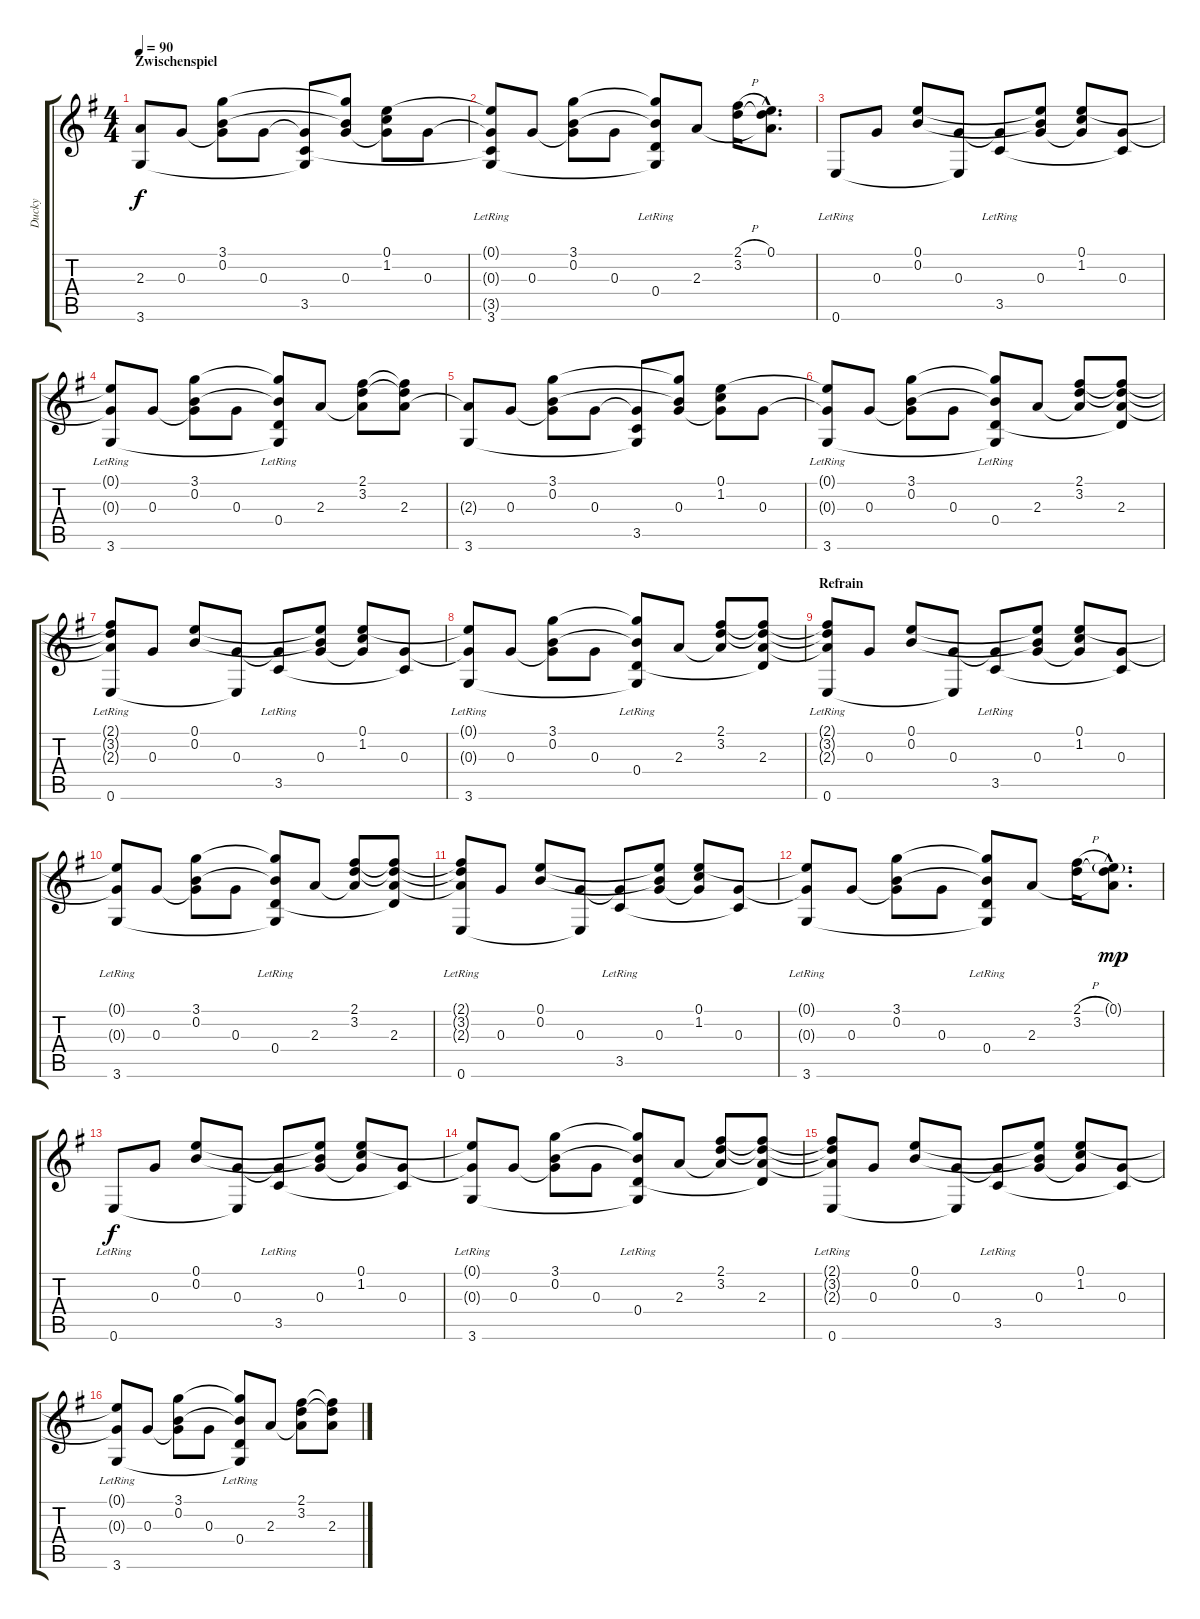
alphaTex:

\track ("Ducky" "Ducky") {instrument acousticguitarnylon}
\staff {score tabs}
\tuning (E4 B3 G3 D3 A2 E2) {hide}
\ts (4 4)
\section ("" "Zwischenspiel")
\tempo 90
\clef g2
\ks g
(2.3{t} 3.6).8{dy f} 0.3.8 (3.1 0.2 0.3{t}).8 0.3.8 (0.3{t} 3.5 3.6{t}).8 (3.1{t} 0.2{t} 0.3).8 (0.1 1.2 0.3{t}).8 0.3.8 |
(0.1{t} 0.3{t} 3.5{t} 3.6{lr}).8 0.3.8 (3.1 0.2 0.3{t}).8 0.3.8 (3.1{t} 0.2{t} 0.4{lr} 3.6{t}).8 2.3.8 (2.1{h} 3.2).16 (0.1{hac} 3.2{hac t} 2.3{hac t}).8{d} |
0.6{lr}.8 0.3.8 (0.1 0.2).8 (0.3 0.6{t}).8 (0.3{t} 3.5{lr}).8 (0.1{t} 0.2{t} 0.3).8 (0.1 1.2 0.3{t}).8 (0.3 3.5{t}).8 |
(0.1{t} 0.3{t} 3.6{lr}).8 0.3.8 (3.1 0.2 0.3{t}).8 0.3.8 (3.1{t} 0.2{t} 0.4{lr} 3.6{t}).8 2.3.8 (2.1 3.2 2.3{t}).8 (2.1{t} 3.2{t} 2.3).8 |
(2.3{t} 3.6).8 0.3.8 (3.1 0.2 0.3{t}).8 0.3.8 (0.3{t} 3.5 3.6{t}).8 (3.1{t} 0.2{t} 0.3).8 (0.1 1.2 0.3{t}).8 0.3.8 |
(0.1{t} 0.3{t} 3.6{lr}).8 0.3.8 (3.1 0.2 0.3{t}).8 0.3.8 (3.1{t} 0.2{t} 0.4{lr} 3.6{t}).8 2.3.8 (2.1 3.2 2.3{t}).8 (2.1{t} 3.2{t} 2.3 0.4{t}).8 |
(2.1{t} 3.2{t} 2.3{t} 0.6{lr}).8 0.3.8 (0.1 0.2).8 (0.3 0.6{t}).8 (0.3{t} 3.5{lr}).8 (0.1{t} 0.2{t} 0.3).8 (0.1 1.2 0.3{t}).8 (0.3 3.5{t}).8 |
(0.1{t} 0.3{t} 3.6{lr}).8 0.3.8 (3.1 0.2 0.3{t}).8 0.3.8 (3.1{t} 0.2{t} 0.4{lr} 3.6{t}).8 2.3.8 (2.1 3.2 2.3{t}).8 (2.1{t} 3.2{t} 2.3 0.4{t}).8 |
\section ("" "Refrain")
(2.1{t} 3.2{t} 2.3{t} 0.6{lr}).8 0.3.8 (0.1 0.2).8 (0.3 0.6{t}).8 (0.3{t} 3.5{lr}).8 (0.1{t} 0.2{t} 0.3).8 (0.1 1.2 0.3{t}).8 (0.3 3.5{t}).8 |
(0.1{t} 0.3{t} 3.6{lr}).8 0.3.8 (3.1 0.2 0.3{t}).8 0.3.8 (3.1{t} 0.2{t} 0.4{lr} 3.6{t}).8 2.3.8 (2.1 3.2 2.3{t}).8 (2.1{t} 3.2{t} 2.3 0.4{t}).8 |
(2.1{t} 3.2{t} 2.3{t} 0.6{lr}).8 0.3.8 (0.1 0.2).8 (0.3 0.6{t}).8 (0.3{t} 3.5{lr}).8 (0.1{t} 0.2{t} 0.3).8 (0.1 1.2 0.3{t}).8 (0.3 3.5{t}).8 |
(0.1{t} 0.3{t} 3.6{lr}).8 0.3.8 (3.1 0.2 0.3{t}).8 0.3.8 (3.1{t} 0.2{t} 0.4{lr} 3.6{t}).8 2.3.8 (2.1{h} 3.2).16 (0.1{g hac} 3.2{hac t} 2.3{hac t}).8{d dy mp} |
0.6{lr}.8{dy f} 0.3.8 (0.1 0.2).8 (0.3 0.6{t}).8 (0.3{t} 3.5{lr}).8 (0.1{t} 0.2{t} 0.3).8 (0.1 1.2 0.3{t}).8 (0.3 3.5{t}).8 |
(0.1{t} 0.3{t} 3.6{lr}).8 0.3.8 (3.1 0.2 0.3{t}).8 0.3.8 (3.1{t} 0.2{t} 0.4{lr} 3.6{t}).8 2.3.8 (2.1 3.2 2.3{t}).8 (2.1{t} 3.2{t} 2.3 0.4{t}).8 |
(2.1{t} 3.2{t} 2.3{t} 0.6{lr}).8 0.3.8 (0.1 0.2).8 (0.3 0.6{t}).8 (0.3{t} 3.5{lr}).8 (0.1{t} 0.2{t} 0.3).8 (0.1 1.2 0.3{t}).8 (0.3 3.5{t}).8 |
(0.1{t} 0.3{t} 3.6{lr}).8 0.3.8 (3.1 0.2 0.3{t}).8 0.3.8 (3.1{t} 0.2{t} 0.4{lr} 3.6{t}).8 2.3.8 (2.1 3.2 2.3{t}).8 (2.1{t} 3.2{t} 2.3).8
